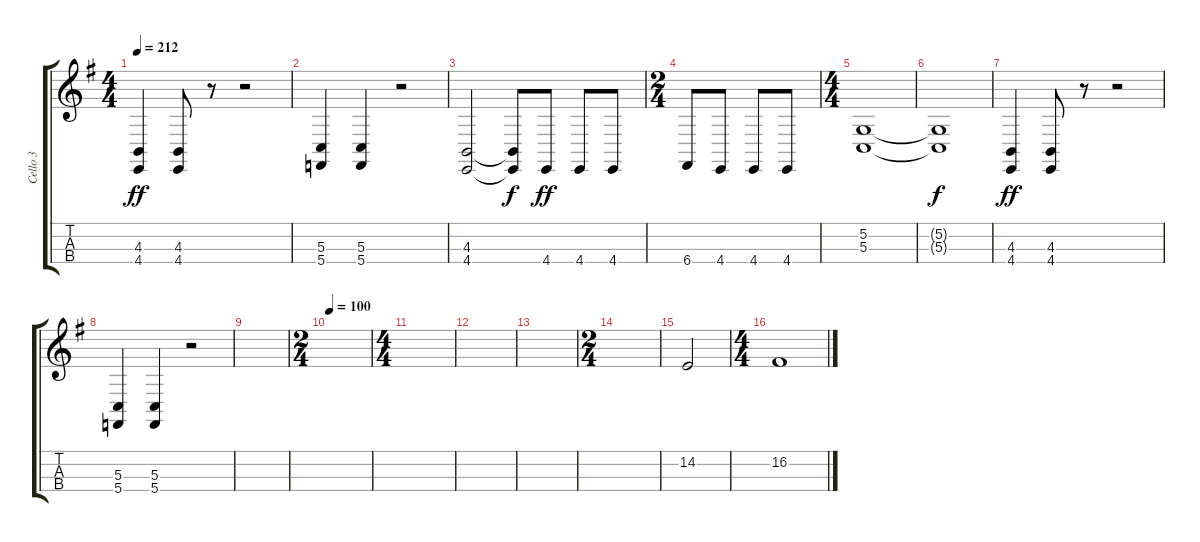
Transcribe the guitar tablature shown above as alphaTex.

\track ("Cello 3" "Cello 3") {instrument cello}
\staff {score tabs}
\tuning (A3 D3 G2 C2) {hide}
\ts (4 4)
\tempo 212
\clef g2
\ks g
(4.3 4.4).4{dy ff} (4.3 4.4).8 r.8 r.2 |
(5.3 5.4).4 (5.3 5.4).4 r.2 |
(4.3 4.4).2 (4.3{t} 4.4{t}).8{dy f} 4.4.8{dy ff} 4.4.8 4.4.8 |
\ts (2 4)
6.4.8 4.4.8 4.4.8 4.4.8 |
\ts (4 4)
(5.2 5.3).1 |
(5.2{t} 5.3{t}).1{dy f} |
(4.3 4.4).4{dy ff} (4.3 4.4).8 r.8 r.2 |
(5.3 5.4).4 (5.3 5.4).4 r.2 |
|
\ts (2 4)
\tempo 100
|
\ts (4 4)
|
|
|
\ts (2 4)
|
14.2.2 |
\ts (4 4)
16.2.1
